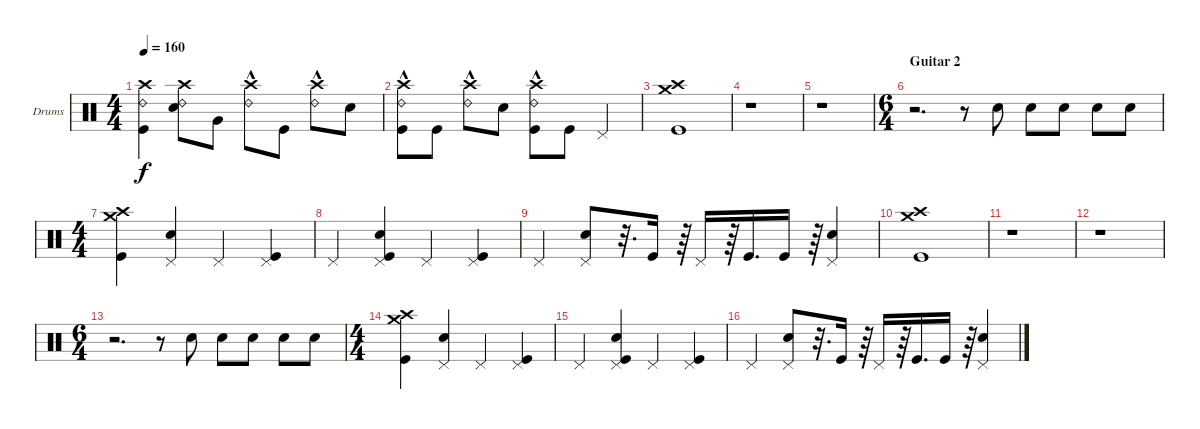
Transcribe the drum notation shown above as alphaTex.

\bracketExtendMode groupsimilarinstruments
\firstSystemTrackNameOrientation horizontal
\otherSystemsTrackNameOrientation horizontal
\track ("Drumkit" "Drums") {instrument percussion}
\staff {score}
\articulation defaults
\ts (4 4)
\tempo 160
\clef neutral
\ks c
("Kick (hit)" "Ride (bell) 2" "Crash high (hit)").4{dy f} ("Snare (hit) 2" "Ride (bell) 2" "Crash high (hit)").8 "Very Low Tom (hit)".8 ("Ride (bell) 2"{hac} "Crash high (hit)"{hac}).8 "Kick (hit)".8 ("Ride (bell) 2"{hac} "Crash high (hit)"{hac}).8 "Snare (hit) 2".8 |
("Ride (bell) 2"{hac} "Kick (hit)"{hac} "Crash high (hit)"{hac}).8 "Kick (hit)".8 ("Ride (bell) 2"{hac} "Crash high (hit)"{hac}).8 "Snare (hit) 2".8 ("Ride (bell) 2"{hac} "Kick (hit)"{hac} "Crash high (hit)"{hac}).8 "Kick (hit)".8 "Pedal Hi-Hat (hit)".4 |
("Kick (hit)" "Crash medium (hit)" "Crash high (hit)").1 |
r.1 |
r.1 |
\ts (6 4)
\section ("" "Guitar 2")
r.2{d} r.8 "Snare (hit) 2".8 "Snare (hit) 2".8 "Snare (hit) 2".8 "Snare (hit) 2".8 "Snare (hit) 2".8 |
\ts (4 4)
("Crash high (hit)" "Kick (hit)" "Crash medium (hit)").4 ("Snare (hit) 2" "Pedal Hi-Hat (hit)").4 "Pedal Hi-Hat (hit)".4 ("Pedal Hi-Hat (hit)" "Kick (hit)").4 |
"Pedal Hi-Hat (hit)".4 ("Snare (hit) 2" "Pedal Hi-Hat (hit)" "Kick (hit)").4 "Pedal Hi-Hat (hit)".4 ("Kick (hit)" "Pedal Hi-Hat (hit)").4 |
"Pedal Hi-Hat (hit)".4 ("Snare (hit) 2" "Pedal Hi-Hat (hit)").8 r.32{d} "Kick (hit)".16 r.64 "Pedal Hi-Hat (hit)".16 r.64 "Kick (hit)".16{d} "Kick (hit)".16 r.64 ("Snare (hit) 2" "Pedal Hi-Hat (hit)").4 |
("Kick (hit)" "Crash medium (hit)" "Crash high (hit)").1 |
r.1 |
r.1 |
\ts (6 4)
r.2{d} r.8 "Snare (hit) 2".8 "Snare (hit) 2".8 "Snare (hit) 2".8 "Snare (hit) 2".8 "Snare (hit) 2".8 |
\ts (4 4)
("Crash high (hit)" "Kick (hit)" "Crash medium (hit)").4 ("Snare (hit) 2" "Pedal Hi-Hat (hit)").4 "Pedal Hi-Hat (hit)".4 ("Pedal Hi-Hat (hit)" "Kick (hit)").4 |
"Pedal Hi-Hat (hit)".4 ("Snare (hit) 2" "Pedal Hi-Hat (hit)" "Kick (hit)").4 "Pedal Hi-Hat (hit)".4 ("Kick (hit)" "Pedal Hi-Hat (hit)").4 |
"Pedal Hi-Hat (hit)".4 ("Snare (hit) 2" "Pedal Hi-Hat (hit)").8 r.32{d} "Kick (hit)".16 r.64 "Pedal Hi-Hat (hit)".16 r.64 "Kick (hit)".16{d} "Kick (hit)".16 r.64 ("Snare (hit) 2" "Pedal Hi-Hat (hit)").4
